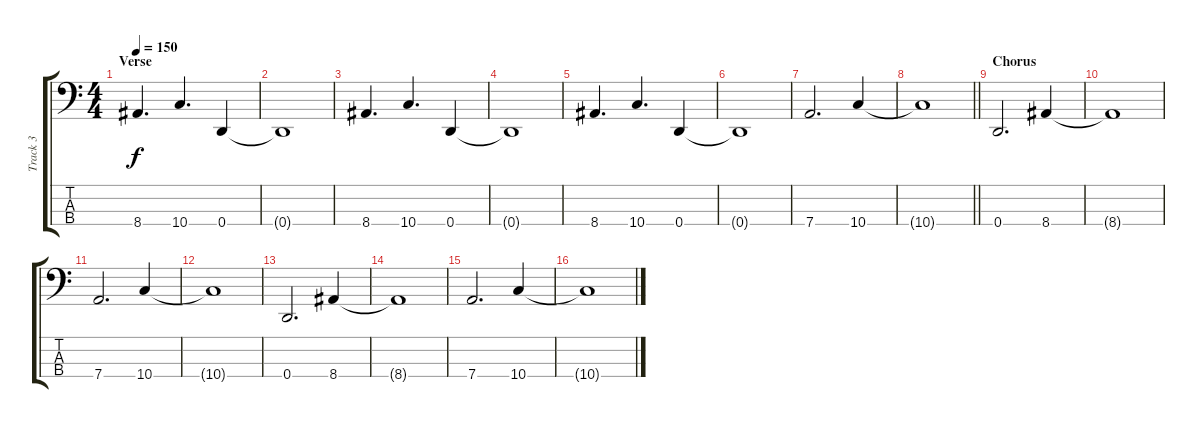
\track ("Track 3" "Track 3") {instrument electricbassfinger}
\staff {score tabs}
\tuning (G2 D2 A1 D1) {hide}
\ts (4 4)
\section ("" "Verse")
\tempo 150
\clef f4
\ks c
8.4.4{d dy f} 10.4.4{d} 0.4.4 |
0.4{t}.1 |
8.4.4{d} 10.4.4{d} 0.4.4 |
0.4{t}.1 |
8.4.4{d} 10.4.4{d} 0.4.4 |
0.4{t}.1 |
7.4.2{d} 10.4.4 |
\barLineRight lightlight
10.4{t}.1 |
\section ("" "Chorus")
0.4.2{d} 8.4.4 |
8.4{t}.1 |
7.4.2{d} 10.4.4 |
10.4{t}.1 |
0.4.2{d} 8.4.4 |
8.4{t}.1 |
7.4.2{d} 10.4.4 |
10.4{t}.1
